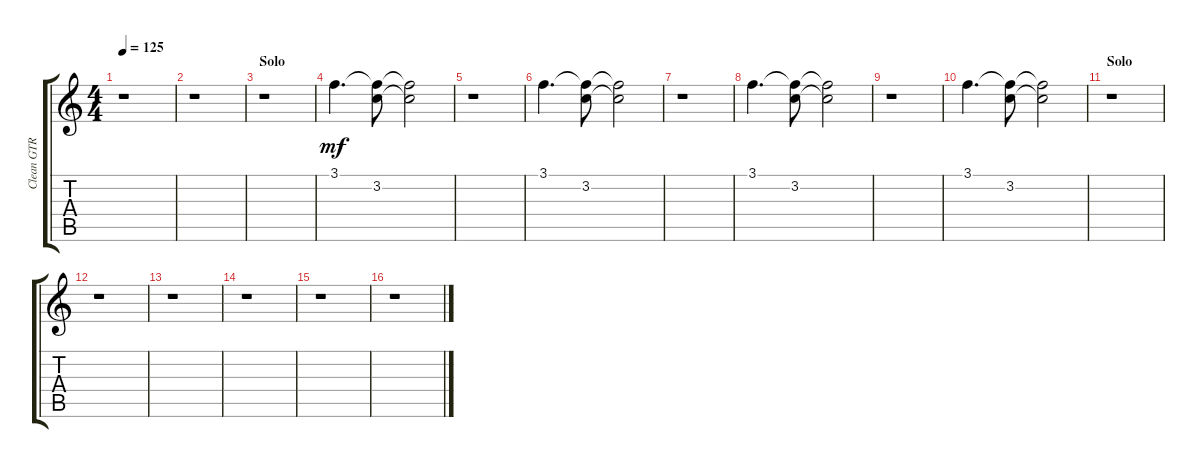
\track ("Clean GTR 2" "Clean GTR ") {instrument electricguitarclean}
\staff {score tabs}
\tuning (D4 A3 F3 C3 G2 C2) {hide}
\ts (4 4)
\tempo 125
\clef g2
\ks aminor
r.1{dy mf} |
r.1 |
\section ("" "Solo")
r.1 |
3.1.4{d} (3.1{t} 3.2).8 (3.1{t} 3.2{t}).2 |
r.1 |
3.1.4{d} (3.1{t} 3.2).8 (3.1{t} 3.2{t}).2 |
r.1 |
3.1.4{d} (3.1{t} 3.2).8 (3.1{t} 3.2{t}).2 |
r.1 |
3.1.4{d} (3.1{t} 3.2).8 (3.1{t} 3.2{t}).2 |
\section ("" "Solo")
r.1 |
r.1 |
r.1 |
r.1 |
r.1 |
r.1
